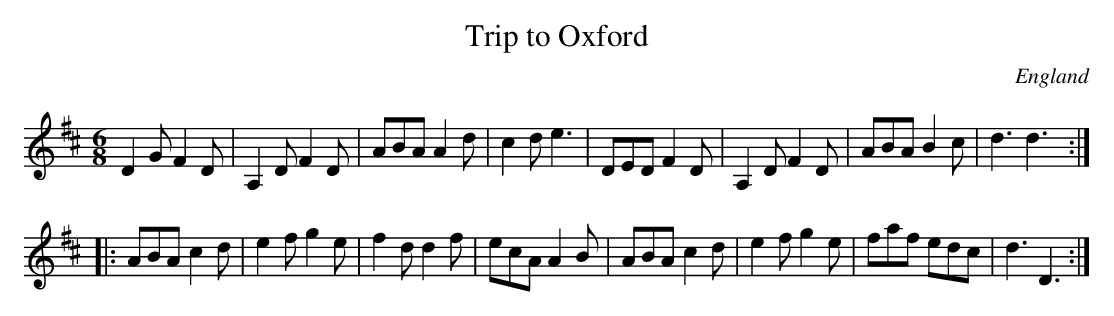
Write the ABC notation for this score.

X:1
T:Trip to Oxford
O:England
M:6/8
K:D
D2G F2D|A,2D F2D|ABA A2d|c2d e3|\
DED F2D|A,2D F2D|ABA B2c|d3d3:|
|:ABA c2d|e2f g2e|f2d d2f|ecA A2B|\
ABA c2d|e2f g2e|faf edc|d3 D3:|
